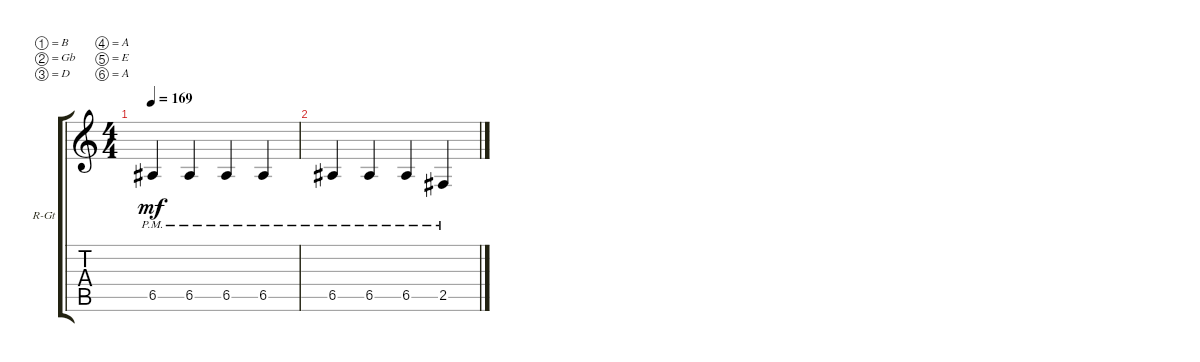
\bracketExtendMode groupsimilarinstruments
\firstSystemTrackNameOrientation horizontal
\otherSystemsTrackNameOrientation horizontal
\track ("Right Guitar" "R-Gt") {instrument distortionguitar}
\staff {score tabs}
\tuning (B3 Gb3 D3 A2 E2 A1)
\ts (4 4)
\tempo 169
\clef g2
\ks c
6.5{pm}.4{dy mf} 6.5{pm}.4 6.5{pm}.4 6.5{pm}.4 |
6.5{pm}.4 6.5{pm}.4 6.5{pm}.4 2.5{pm}.4
